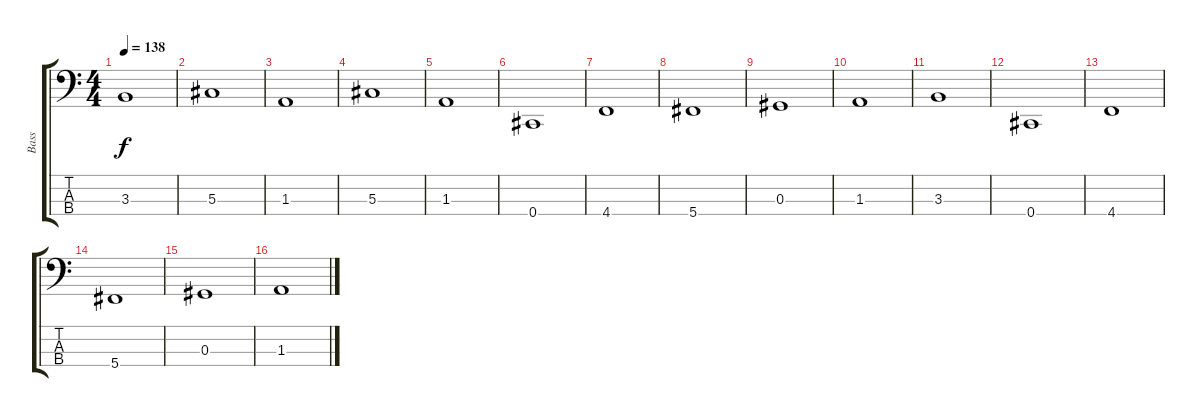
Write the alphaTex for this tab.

\track ("Bass" "Bass") {instrument electricbassfinger}
\staff {score tabs}
\tuning (Gb2 Db2 Ab1 Db1) {hide}
\ts (4 4)
\tempo 138
\clef f4
\ks c
3.3.1{dy f} |
5.3.1 |
1.3.1 |
5.3.1 |
1.3.1 |
0.4.1 |
4.4.1 |
5.4.1 |
0.3.1 |
1.3.1 |
3.3.1 |
0.4.1 |
4.4.1 |
5.4.1 |
0.3.1 |
1.3.1
